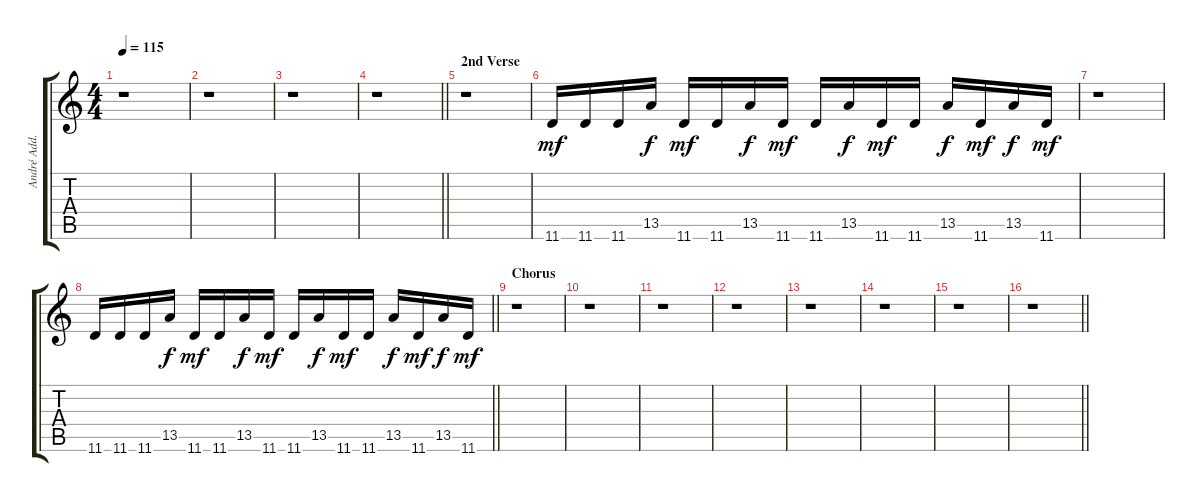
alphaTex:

\track ("André Add. (1)" "André Add.") {instrument distortionguitar}
\staff {score tabs}
\tuning (Eb4 Bb3 Gb3 Db3 Ab2 Eb2) {hide}
\ts (4 4)
\tempo 115
\clef g2
\ks c
r.1{dy f} |
r.1 |
r.1 |
\barLineRight lightlight
r.1 |
\section ("" "2nd Verse")
r.1 |
11.6.16{dy mf volume 9} 11.6.16 11.6.16 13.5.16{dy f} 11.6.16{dy mf} 11.6.16 13.5.16{dy f} 11.6.16{dy mf} 11.6.16 13.5.16{dy f} 11.6.16{dy mf} 11.6.16 13.5.16{dy f} 11.6.16{dy mf} 13.5.16{dy f} 11.6.16{dy mf} |
r.1 |
\barLineRight lightlight
11.6.16 11.6.16 11.6.16 13.5.16{dy f} 11.6.16{dy mf} 11.6.16 13.5.16{dy f} 11.6.16{dy mf} 11.6.16 13.5.16{dy f} 11.6.16{dy mf} 11.6.16 13.5.16{dy f} 11.6.16{dy mf} 13.5.16{dy f} 11.6.16{dy mf} |
\section ("" "Chorus")
r.1 |
r.1 |
r.1 |
r.1 |
r.1 |
r.1 |
r.1 |
\barLineRight lightlight
r.1
